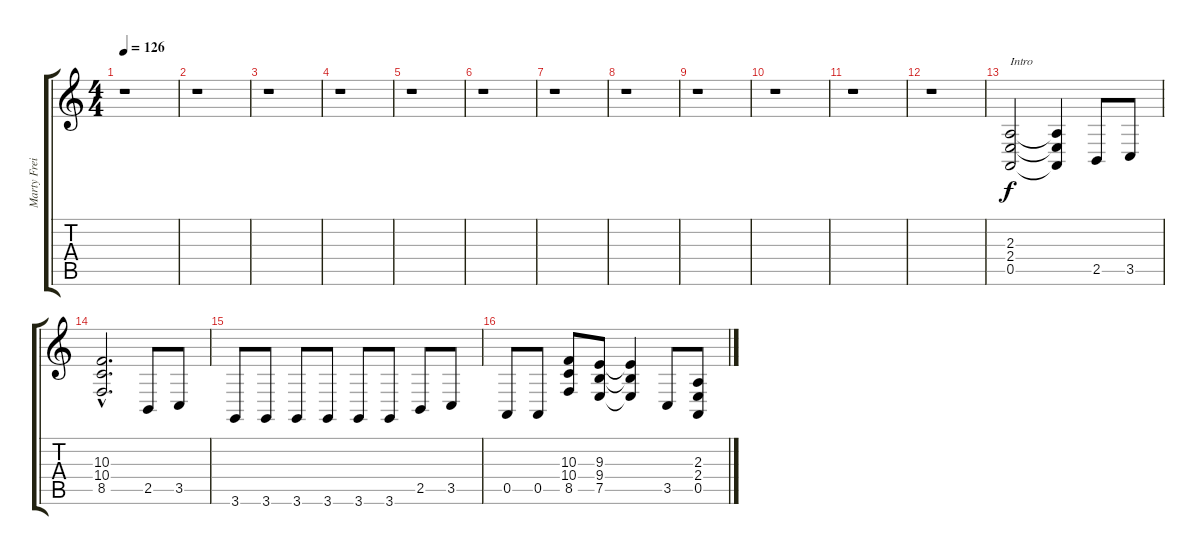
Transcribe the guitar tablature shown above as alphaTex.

\track ("Marty Freidman (Guitar)" "Marty Frei") {instrument lead5charang}
\staff {score tabs}
\tuning (E4 B3 G3 D3 A2 E2) {hide}
\ts (4 4)
\tempo 126
\clef g2
\ks c
r.1{dy f} |
r.1 |
r.1 |
r.1 |
r.1 |
r.1 |
r.1 |
r.1 |
r.1 |
r.1 |
r.1 |
r.1 |
(2.3 2.4 0.5).2{txt "Intro"} (2.3{t} 2.4{t} 0.5{t}).4 2.5.8 3.5.8 |
(10.3{hac} 10.4{hac} 8.5{hac}).2{d} 2.5.8 3.5.8 |
3.6.8 3.6.8 3.6.8 3.6.8 3.6.8 3.6.8 2.5.8 3.5.8 |
0.5.8 0.5.8 (10.3 10.4 8.5).8 (9.3 9.4 7.5).8 (9.3{t} 9.4{t} 7.5{t}).4 3.5.8 (2.3 2.4 0.5).8
